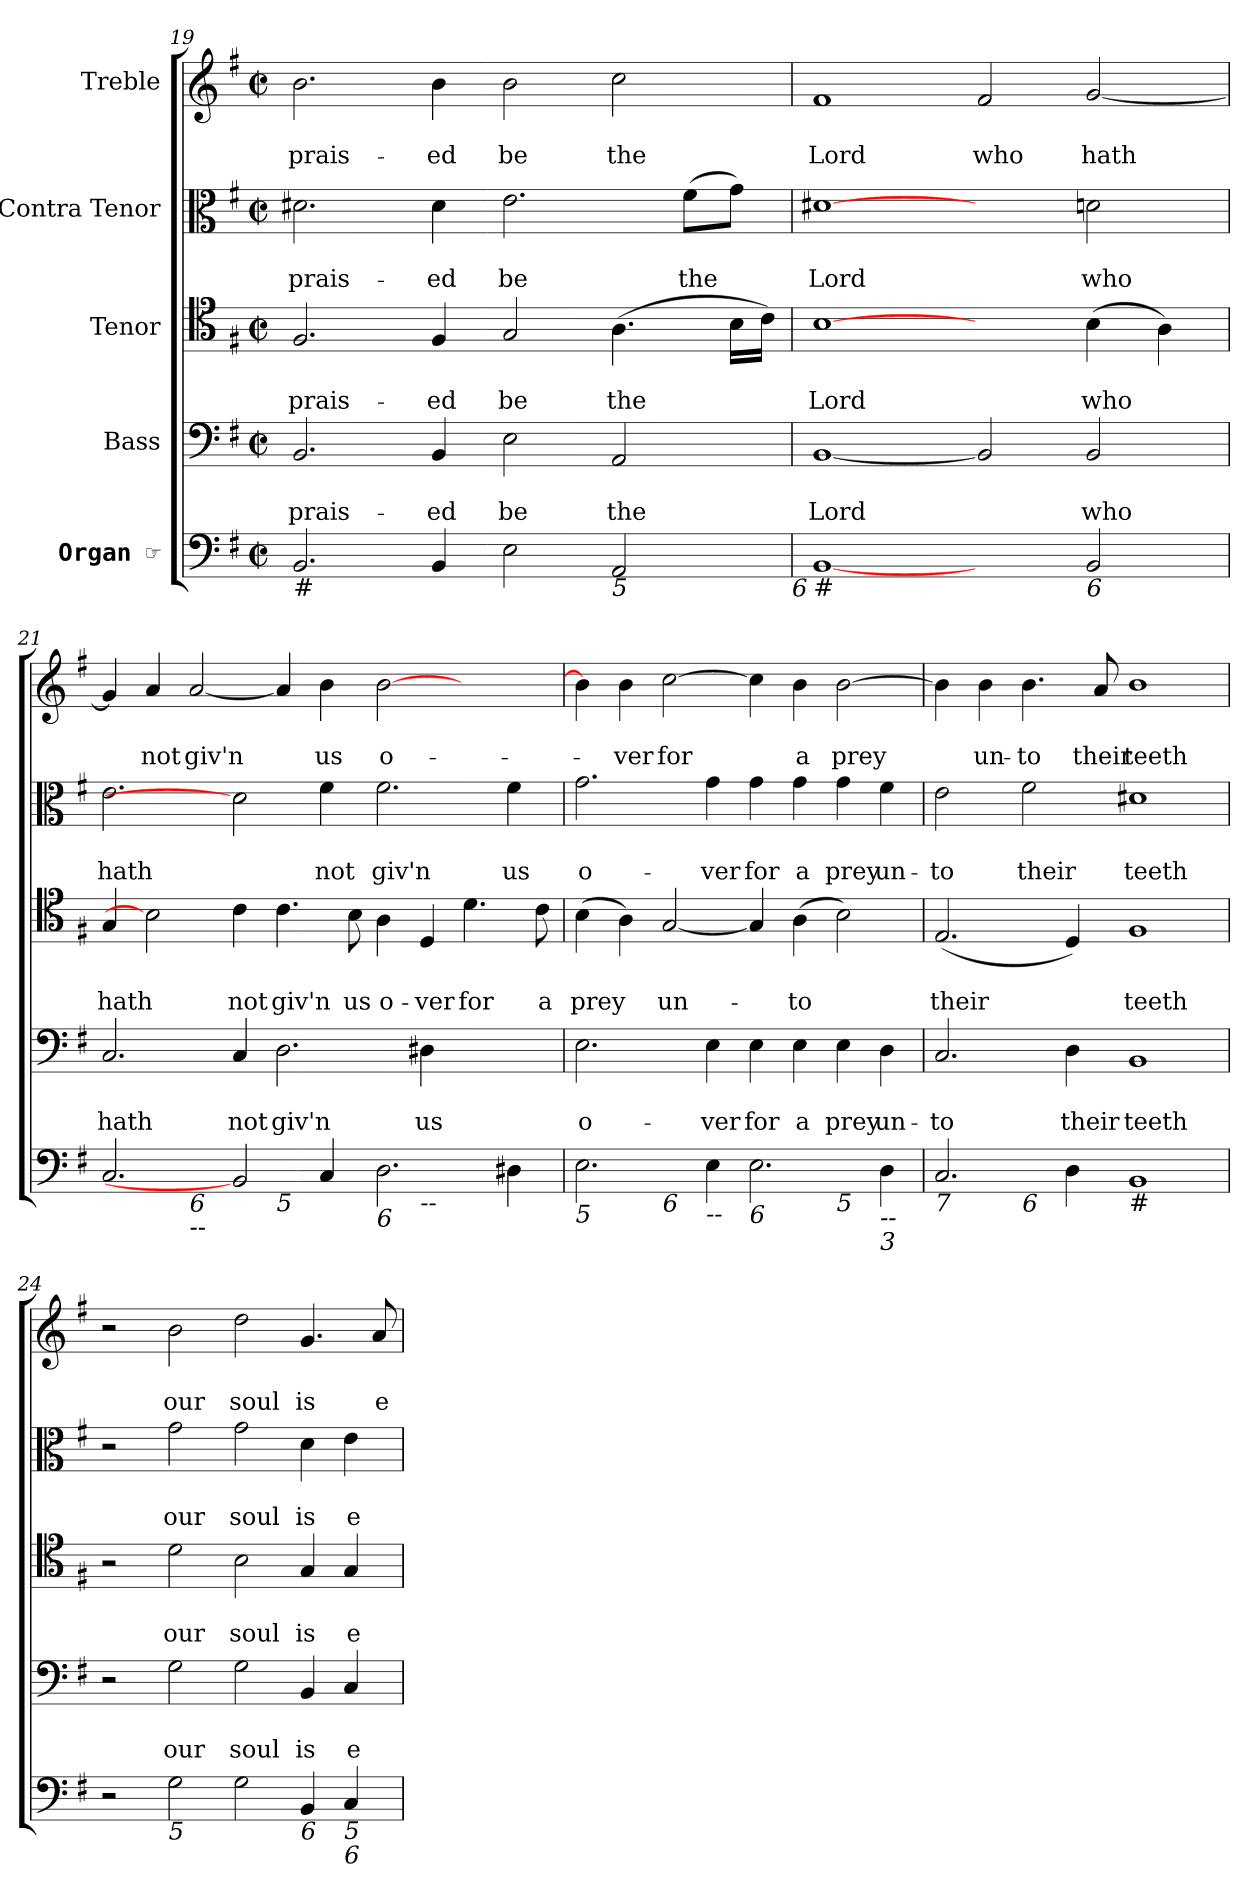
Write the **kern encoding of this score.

**kern	**kern	**text	**text	**kern	**text	**text	**kern	**text	**text	**kern	**text	**text
*part5	*part4	*part4	*part4	*part3	*part3	*part3	*part2	*part2	*part2	*part1	*part1	*part1
*staff5	*staff4	*staff4	*staff4	*staff3	*staff3	*staff3	*staff2	*staff2	*staff2	*staff1	*staff1	*staff1
*I"Organ     ☞	*I"Bass	*	*	*I"Tenor	*	*	*I"Contra Tenor	*	*	*I"Treble	*	*
!!LO:PB:g=z
*clefF4	*clefF4	*	*	*clefC4	*	*	*clefC3	*	*	*clefG2	*	*
*k[f#]	*k[f#]	*	*	*k[f#]	*	*	*k[f#]	*	*	*k[f#]	*	*
*e:	*e:	*	*	*e:	*	*	*e:	*	*	*e:	*	*
*M2/2	*M2/2	*	*	*M2/2	*	*	*M2/2	*	*	*M2/2	*	*
*met(c|)	*met(c|)	*	*	*met(c|)	*	*	*met(c|)	*	*	*met(c|)	*	*
=19	=19	=19	=19	=19	=19	=19	=19	=19	=19	=19	=19	=19
!LO:TX:b:t=#	!	!	!	!	!	!	!	!	!	!	!	!
!	!	!	!LO:LY:b	!	!	!LO:LY:b	!	!	!LO:LY:b	!	!	!LO:LY:b
2.BB/	2.BB/	.	prais-	2.F#/	.	prais-	2.d#X\	.	prais-	2.b\	.	prais-
!	!	!	!LO:LY:b	!	!	!LO:LY:b	!	!	!LO:LY:b	!	!	!LO:LY:b
4BB/	4BB/	.	-ed	4F#/	.	-ed	4d#\	.	-ed	4b\	.	-ed
!	!	!	!LO:LY:b	!	!	!LO:LY:b	!	!	!LO:LY:b	!	!	!LO:LY:b
2E\	2E\	.	be	2G/	.	be	2.e\	.	be	2b\	.	be
!LO:TX:b:i:t=5	!	!	!	!	!	!	!	!	!	!	!	!
!	!	!	!LO:LY:b	!	!	!LO:LY:b	!	!	!	!	!	!LO:LY:b
2AA/	2AA/	.	the	(>4.A\	.	the	.	.	.	2cc\	.	the
!	!	!	!	!	!	!	!	!	!LO:LY:b	!	!	!
.	.	.	.	.	.	.	(>8f#\L	.	the	.	.	.
.	.	.	.	16B\LL	.	.	8g\J)	.	.	.	.	.
.	.	.	.	16c\JJ)	.	.	.	.	.	.	.	.
!LO:TX:b:i:t=6	!	!	!	!	!	!	!	!	!	!	!	!
=20	=20	=20	=20	=20	=20	=20	=20	=20	=20	=20	=20	=20
!LO:TX:b:t=#	!	!	!	!	!	!	!	!	!	!	!	!
!	!	!	!LO:LY:b	!	!	!LO:LY:b	!	!	!LO:LY:b	!	!	!LO:LY:b
[1BB	[1BB	.	Lord	[1B	.	Lord	[1d#X	.	Lord	1f#	.	Lord
!	!	!	!	!	!	!	!	!	!	!	!	!LO:LY:b
2ryy	2BB/]	.	.	2ryy	.	.	2ryy	.	.	2f#/	.	who
!LO:TX:b:i:t=6	!	!	!	!	!	!	!	!	!	!	!	!
!	!	!	!LO:LY:b	!	!	!LO:LY:b	!	!	!LO:LY:b	!	!	!LO:LY:b
2BB/	2BB/	.	who	(>4B\	.	who	2dn\	.	who	[2g/	.	hath
.	.	.	.	4A\)	.	.	.	.	.	.	.	.
=21	=21	=21	=21	=21	=21	=21	=21	=21	=21	=21	=21	=21
!LO:TX:b:i:t=5	!	!	!	!	!	!	!	!	!	!	!	!
!	!	!	!LO:LY:b	!	!	!LO:LY:b	!	!	!LO:LY:b	!	!	!
*^	*	*	*	*	*	*	*	*	*	*	*	*
*	*^	*	*	*	*	*	*	*	*	*	*	*	*
*	*	*^	*	*	*	*	*	*	*	*	*	*	*	*
2.C/	2ryy	1ryy	1..ryy	2.C/	.	hath	4G/	.	hath	2.e\	.	hath	4g/]	.	.
!	!	!	!	!	!	!	!	!	!	!	!	!	!	!	!LO:LY:b
.	.	.	.	.	.	.	2B]	.	.	.	.	.	4a/	.	not
!	!LO:TX:b:i:t=6	!	!	!	!	!	!	!	!	!	!	!	!	!	!
!	!LO:TX:b:i:t=--	!	!	!	!	!	!	!	!	!	!	!	!	!	!
!	!	!	!	!	!	!	!	!	!	!	!	!	!	!	!LO:LY:b
.	0ryy	.	.	.	.	.	.	.	.	.	.	.	[2a/	.	giv'n
!	!	!	!	!	!	!LO:LY:b	!	!	!LO:LY:b	!	!	!	!	!	!
2BB]	.	.	.	4C/	.	not	4c\	.	not	2d#]	.	.	.	.	.
!	!	!LO:TX:b:i:t=5	!	!	!	!	!	!	!	!	!	!	!	!	!
!	!	!	!	!	!	!LO:LY:b	!	!	!LO:LY:b	!	!	!	!	!	!
.	.	1.ryy	.	2.D\	.	giv'n	4.c\	.	giv'n	.	.	.	4a/]	.	.
!	!	!	!	!	!	!	!	!	!	!	!	!LO:LY:b	!	!	!LO:LY:b
4C/	.	.	.	.	.	.	.	.	.	4f#\	.	not	4b\	.	us
!	!	!	!	!	!	!	!	!	!LO:LY:b	!	!	!	!	!	!
.	.	.	.	.	.	.	8B\	.	us	.	.	.	.	.	.
!LO:TX:b:i:t=6	!	!	!	!	!	!	!	!	!	!	!	!	!	!	!
!	!	!	!	!	!	!	!	!	!LO:LY:b	!	!	!LO:LY:b	!	!	!LO:LY:b
2.D\	.	.	.	.	.	.	4A\	.	o-	2.f#\	.	giv'n	[2b\	.	o-
!	!	!	!LO:TX:b:i:t=--	!	!	!	!	!	!	!	!	!	!	!	!
!	!	!	!	!	!	!LO:LY:b	!	!	!LO:LY:b	!	!	!	!	!	!
.	.	.	2.ryy	4D#X\	.	us	4D/	.	-ver	.	.	.	.	.	.
!	!	!	!	!	!	!	!	!	!LO:LY:b	!	!	!	!	!	!
.	.	.	.	2ryy	.	.	4.d\	.	for	.	.	.	2ryy	.	.
!	!	!	!	!	!	!	!	!	!	!	!	!LO:LY:b	!	!	!
4D#X\	.	.	.	.	.	.	.	.	.	4f#\	.	us	.	.	.
!	!	!	!	!	!	!	!	!	!LO:LY:b	!	!	!	!	!	!
.	.	.	.	.	.	.	8c\	.	a	.	.	.	.	.	.
!!LO:LB:g=z
=22	=22	=22	=22	=22	=22	=22	=22	=22	=22	=22	=22	=22	=22	=22	=22
!LO:TX:b:i:t=5	!	!	!	!	!	!	!	!	!	!	!	!	!	!	!
!	!	!	!	!	!	!LO:LY:b	!	!	!LO:LY:b	!	!	!LO:LY:b	!	!	!
*	*	*v	*v	*	*	*	*	*	*	*	*	*	*	*	*
2.E\	2ryy	1.ryy	2.E\	.	o-	(>4B\	.	prey	2.g\	.	o-	4b\]	.	.
!	!	!	!	!	!	!	!	!	!	!	!	!	!	!LO:LY:b
.	.	.	.	.	.	4A\)	.	.	.	.	.	4b\	.	-ver
!	!LO:TX:b:i:t=6	!	!	!	!	!	!	!	!	!	!	!	!	!
!	!	!	!	!	!	!	!	!LO:LY:b	!	!	!	!	!	!LO:LY:b
.	1.ryy	.	.	.	.	[2G/	.	un-	.	.	.	[2cc\	.	for
!LO:TX:b:i:t=--	!	!	!	!	!	!	!	!	!	!	!	!	!	!
!	!	!	!	!	!LO:LY:b	!	!	!	!	!	!LO:LY:b	!	!	!
4E\	.	.	4E\	.	-ver	.	.	.	4g\	.	-ver	.	.	.
!LO:TX:b:i:t=6	!	!	!	!	!	!	!	!	!	!	!	!	!	!
!	!	!	!	!	!LO:LY:b	!	!	!	!	!	!LO:LY:b	!	!	!
2.E\	.	.	4E\	.	for	4G/]	.	.	4g\	.	for	4cc\]	.	.
!	!	!	!	!	!LO:LY:b	!	!	!LO:LY:b	!	!	!LO:LY:b	!	!	!LO:LY:b
.	.	.	4E\	.	a	(>4A\	.	-to	4g\	.	a	4b\	.	a
!	!	!LO:TX:b:i:t=5	!	!	!	!	!	!	!	!	!	!	!	!
!	!	!	!	!	!LO:LY:b	!	!	!	!	!	!LO:LY:b	!	!	!LO:LY:b
.	.	2ryy	4E\	.	prey	2B\)	.	.	4g\	.	prey	[2b\	.	prey
!LO:TX:b:i:t=--	!	!	!	!	!	!	!	!	!	!	!	!	!	!
!LO:TX:b:i:t=3	!	!	!	!	!	!	!	!	!	!	!	!	!	!
!	!	!	!	!	!LO:LY:b	!	!	!	!	!	!LO:LY:b	!	!	!
4D\	.	.	4D\	.	un-	.	.	.	4f#\	.	un-	.	.	.
=23	=23	=23	=23	=23	=23	=23	=23	=23	=23	=23	=23	=23	=23	=23
!LO:TX:b:i:t=7	!	!	!	!	!	!	!	!	!	!	!	!	!	!
!	!	!	!	!	!LO:LY:b	!	!	!LO:LY:b	!	!	!LO:LY:b	!	!	!
*	*v	*v	*	*	*	*	*	*	*	*	*	*	*	*
2.C/	2ryy	2.C/	.	-to	(<2.E/	.	their	2e\	.	-to	4b\]	.	.
!	!	!	!	!	!	!	!	!	!	!	!	!	!LO:LY:b
.	.	.	.	.	.	.	.	.	.	.	4b\	.	un-
!	!LO:TX:b:i:t=6	!	!	!	!	!	!	!	!	!	!	!	!
!	!	!	!	!	!	!	!	!	!	!LO:LY:b	!	!	!LO:LY:b
.	1.ryy	.	.	.	.	.	.	2f#\	.	their	4.b\	.	-to
!	!	!	!	!LO:LY:b	!	!	!	!	!	!	!	!	!
4D\	.	4D\	.	their	4D/)	.	.	.	.	.	.	.	.
!	!	!	!	!	!	!	!	!	!	!	!	!	!LO:LY:b
.	.	.	.	.	.	.	.	.	.	.	8a/	.	their
!LO:TX:b:t=#	!	!	!	!	!	!	!	!	!	!	!	!	!
!	!	!	!	!LO:LY:b	!	!	!LO:LY:b	!	!	!LO:LY:b	!	!	!LO:LY:b
1BB	.	1BB	.	teeth	1F#	.	teeth	1d#X	.	teeth	1b	.	teeth
*v	*v	*	*	*	*	*	*	*	*	*	*	*	*
=24	=24	=24	=24	=24	=24	=24	=24	=24	=24	=24	=24	=24
2r	2r	.	.	2r	.	.	2r	.	.	2r	.	.
!LO:TX:b:i:t=5	!	!	!	!	!	!	!	!	!	!	!	!
!	!	!	!LO:LY:b	!	!	!LO:LY:b	!	!	!LO:LY:b	!	!	!LO:LY:b
2G\	2G\	.	our	2d\	.	our	2g\	.	our	2b\	.	our
!	!	!	!LO:LY:b	!	!	!LO:LY:b	!	!	!LO:LY:b	!	!	!LO:LY:b
2G\	2G\	.	soul	2B\	.	soul	2g\	.	soul	2dd\	.	soul
!LO:TX:b:i:t=6	!	!	!	!	!	!	!	!	!	!	!	!
!	!	!	!LO:LY:b	!	!	!LO:LY:b	!	!	!LO:LY:b	!	!	!LO:LY:b
4BB/	4BB/	.	is	4G/	.	is	4d\	.	is	4.g/	.	is
!LO:TX:b:i:t=5	!	!	!	!	!	!	!	!	!	!	!	!
!LO:TX:b:i:t=6	!	!	!	!	!	!	!	!	!	!	!	!
!	!	!	!LO:LY:b	!	!	!LO:LY:b	!	!	!LO:LY:b	!	!	!
4C/	4C/	.	e-	4G/	.	e-	4e\	.	e-	.	.	.
!	!	!	!	!	!	!	!	!	!	!	!	!LO:LY:b
.	.	.	.	.	.	.	.	.	.	8a/	.	e-
=	=	=	=	=	=	=	=	=	=	=	=	=
*-	*-	*-	*-	*-	*-	*-	*-	*-	*-	*-	*-	*-
